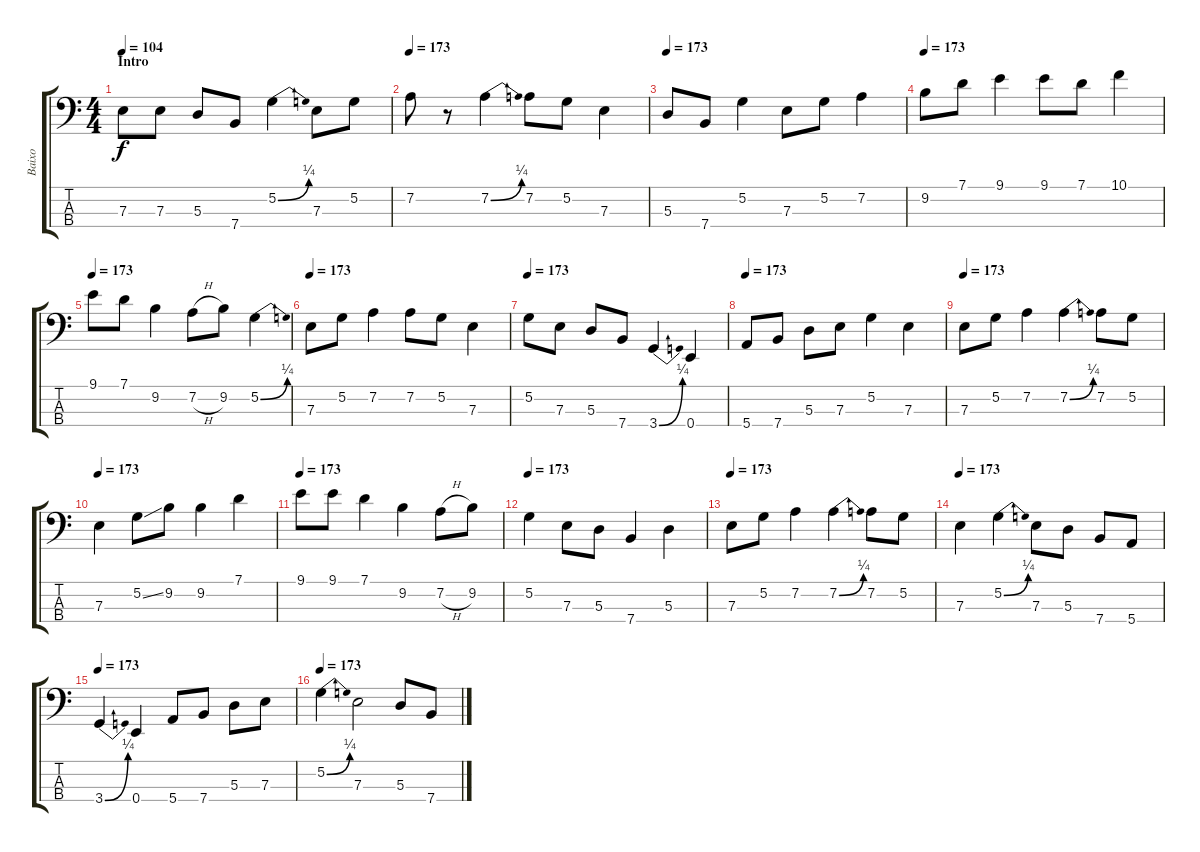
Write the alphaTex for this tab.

\track ("Baixo" "Baixo") {instrument electricbassfinger}
\staff {score tabs}
\tuning (G2 D2 A1 E1) {hide}
\ts (4 4)
\section ("" "Intro")
\tempo 104
\tempo 173
\tempo 104
\clef f4
\ks c
7.3.8{dy f instrument electricbassfinger} 7.3.8 5.3.8 7.4.8 5.2{be (bend 0 0 60 1)}.4 7.3.8 5.2.8 |
\tempo 173
7.2.8 r.8 7.2{be (bend 0 0 60 1)}.4 7.2.8 5.2.8 7.3.4 |
\tempo 173
5.3.8 7.4.8 5.2.4 7.3.8 5.2.8 7.2.4 |
\tempo 173
9.2.8 7.1.8 9.1.4 9.1.8 7.1.8 10.1.4 |
\tempo 173
9.1.8 7.1.8 9.2.4 7.2{h}.8 9.2.8 5.2{be (bend 0 0 60 1)}.4 |
\tempo 173
7.3.8 5.2.8 7.2.4 7.2.8 5.2.8 7.3.4 |
\tempo 173
5.2.8 7.3.8 5.3.8 7.4.8 3.4{be (bend 0 0 60 1)}.4 0.4.4 |
\tempo 173
5.4.8 7.4.8 5.3.8 7.3.8 5.2.4 7.3.4 |
\tempo 173
7.3.8 5.2.8 7.2.4 7.2{be (bend 0 0 60 1)}.4 7.2.8 5.2.8 |
\tempo 173
7.3.4 5.2{ss}.8 9.2.8 9.2.4 7.1.4 |
\tempo 173
9.1.8 9.1.8 7.1.4 9.2.4 7.2{h}.8 9.2.8 |
\tempo 173
5.2.4 7.3.8 5.3.8 7.4.4 5.3.4 |
\tempo 173
7.3.8 5.2.8 7.2.4 7.2{be (bend 0 0 60 1)}.4 7.2.8 5.2.8 |
\tempo 173
7.3.4 5.2{be (bend 0 0 60 1)}.4 7.3.8 5.3.8 7.4.8 5.4.8 |
\tempo 173
3.4{be (bend 0 0 60 1)}.4 0.4.4 5.4.8 7.4.8 5.3.8 7.3.8 |
\tempo 173
5.2{be (bend 0 0 60 1)}.4 7.3.2 5.3.8 7.4.8
